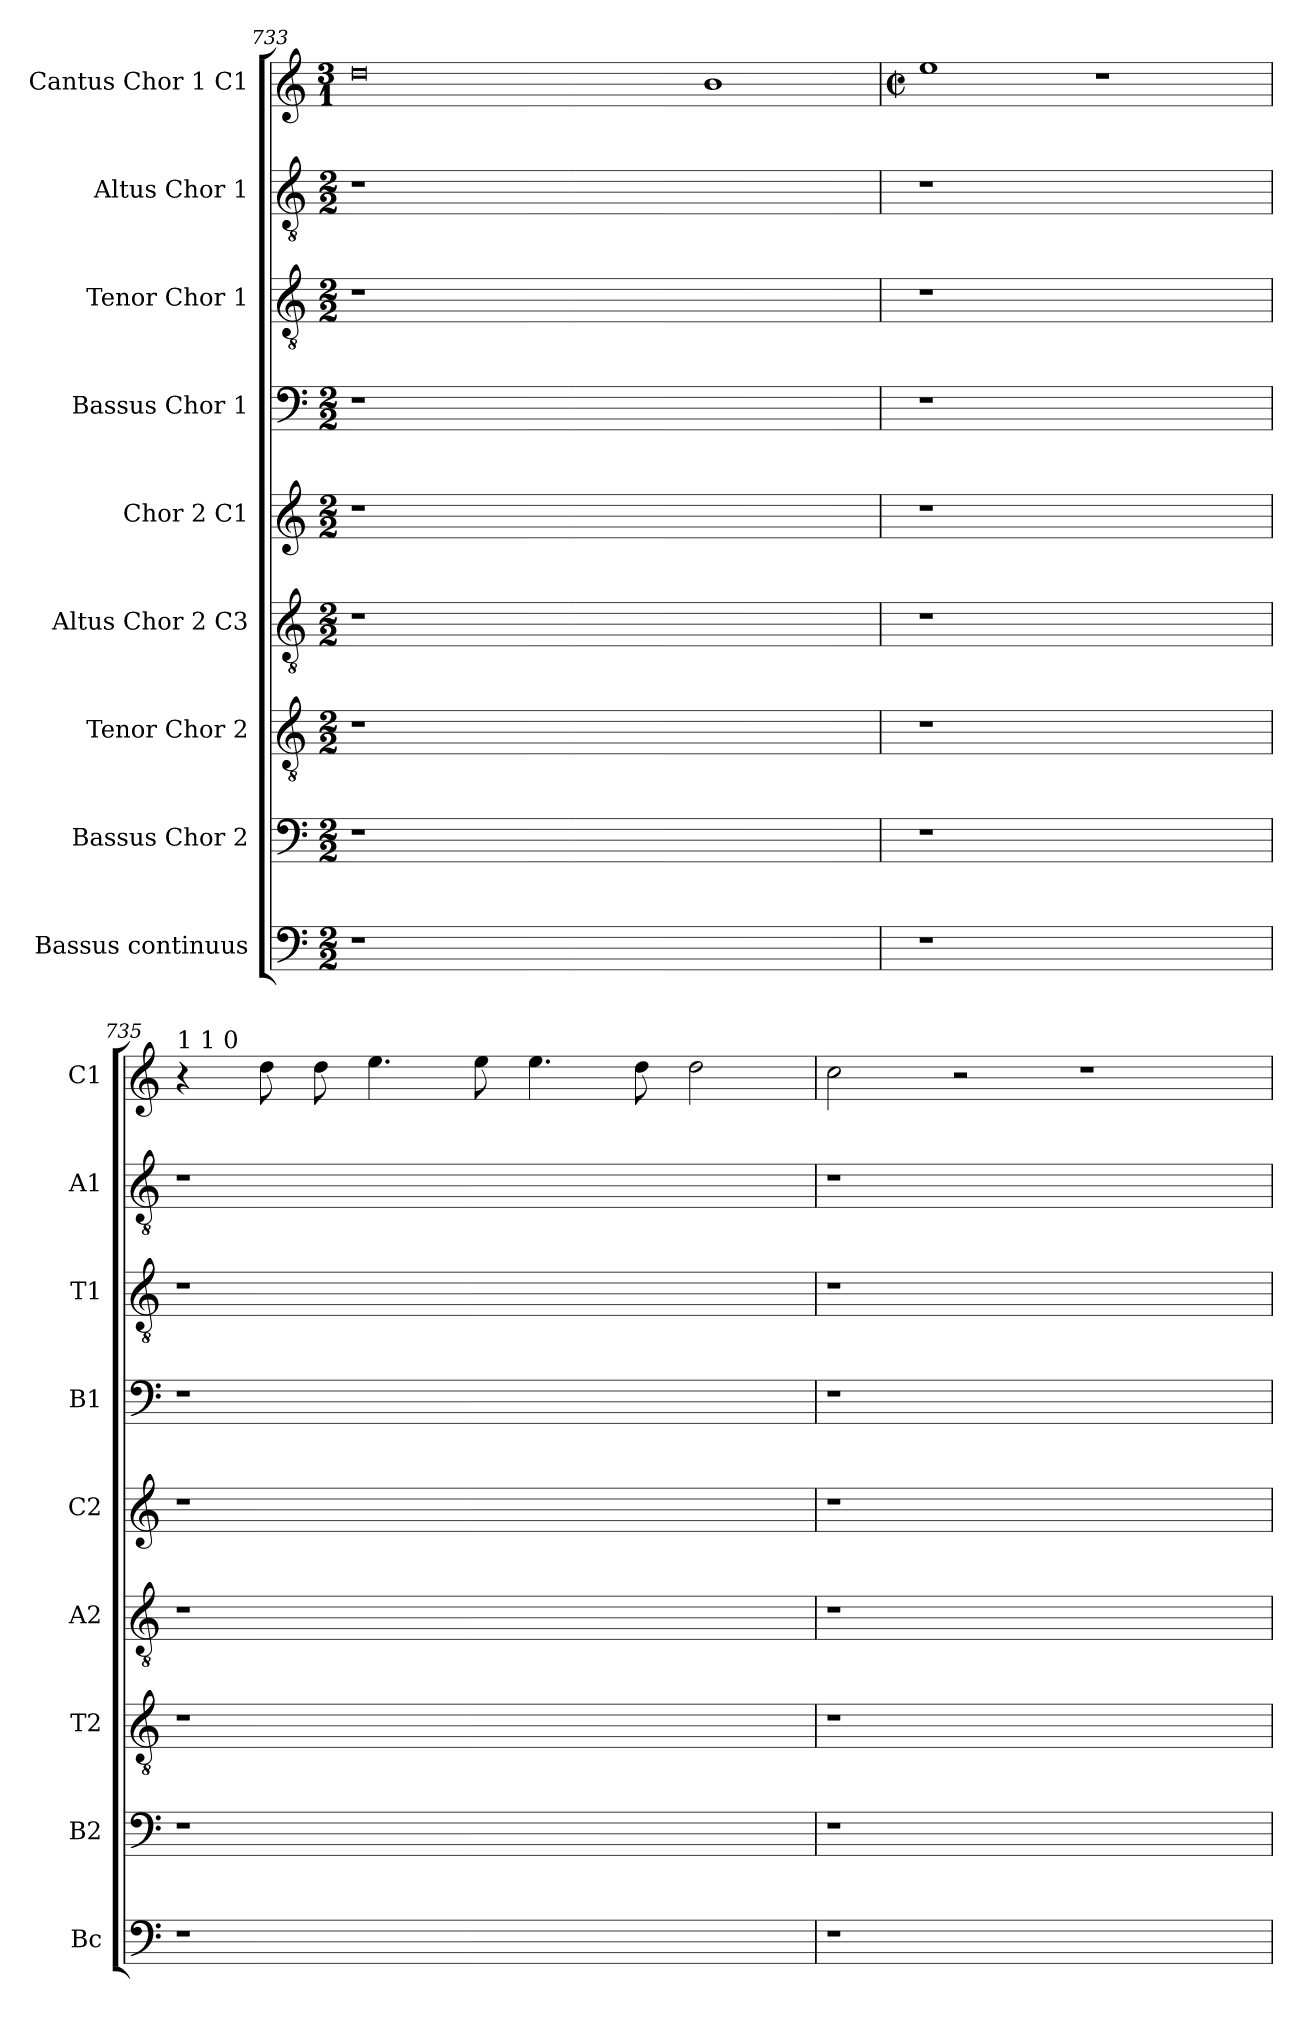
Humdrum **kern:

**kern	**kern	**kern	**kern	**kern	**kern	**kern	**kern	**kern
*part9	*part8	*part7	*part6	*part5	*part4	*part3	*part2	*part1
*staff9	*staff8	*staff7	*staff6	*staff5	*staff4	*staff3	*staff2	*staff1
*I"Bassus continuus	*I"Bassus Chor 2	*I"Tenor Chor 2	*I"Altus Chor 2 C3	*I"Chor 2 C1	*I"Bassus Chor 1	*I"Tenor Chor 1	*I"Altus Chor 1	*I"Cantus Chor 1 C1
*I'Bc	*I'B2	*I'T2	*I'A2	*I'C2	*I'B1	*I'T1	*I'A1	*I'C1
*clefF4	*clefF4	*clefGv2	*clefGv2	*clefG2	*clefF4	*clefGv2	*clefGv2	*clefG2
*ITrd7c12	*	*	*	*	*	*	*	*
*k[]	*k[]	*k[]	*k[]	*k[]	*k[]	*k[]	*k[]	*k[]
*C:	*C:	*C:	*C:	*C:	*C:	*C:	*C:	*C:
*M2/2	*M2/2	*M2/2	*M2/2	*M2/2	*M2/2	*M2/2	*M2/2	*M3/1
=733	=733	=733	=733	=733	=733	=733	=733	=733
1r	1r	1r	1r	1r	1r	1r	1r	0dd
0ryy	0ryy	0ryy	0ryy	0ryy	0ryy	0ryy	0ryy	.
.	.	.	.	.	.	.	.	1b
=734	=734	=734	=734	=734	=734	=734	=734	=734
*	*	*	*	*	*	*	*	*M2/2
*	*	*	*	*	*	*	*	*met(c|)
1r	1r	1r	1r	1r	1r	1r	1r	1ee
1ryy	1ryy	1ryy	1ryy	1ryy	1ryy	1ryy	1ryy	1r
!!LO:LB:g=z
=735	=735	=735	=735	=735	=735	=735	=735	=735
!	!	!	!	!	!	!	!	!LO:TX:a:t=1 1 0
1r	1r	1r	1r	1r	1r	1r	1r	4r
.	.	.	.	.	.	.	.	8dd\
.	.	.	.	.	.	.	.	8dd\
.	.	.	.	.	.	.	.	4.ee\
.	.	.	.	.	.	.	.	8ee\
1ryy	1ryy	1ryy	1ryy	1ryy	1ryy	1ryy	1ryy	4.ee\
.	.	.	.	.	.	.	.	8dd\
.	.	.	.	.	.	.	.	2dd\
=736	=736	=736	=736	=736	=736	=736	=736	=736
1r	1r	1r	1r	1r	1r	1r	1r	2cc\
.	.	.	.	.	.	.	.	2r
1ryy	1ryy	1ryy	1ryy	1ryy	1ryy	1ryy	1ryy	1r
=	=	=	=	=	=	=	=	=
*-	*-	*-	*-	*-	*-	*-	*-	*-
